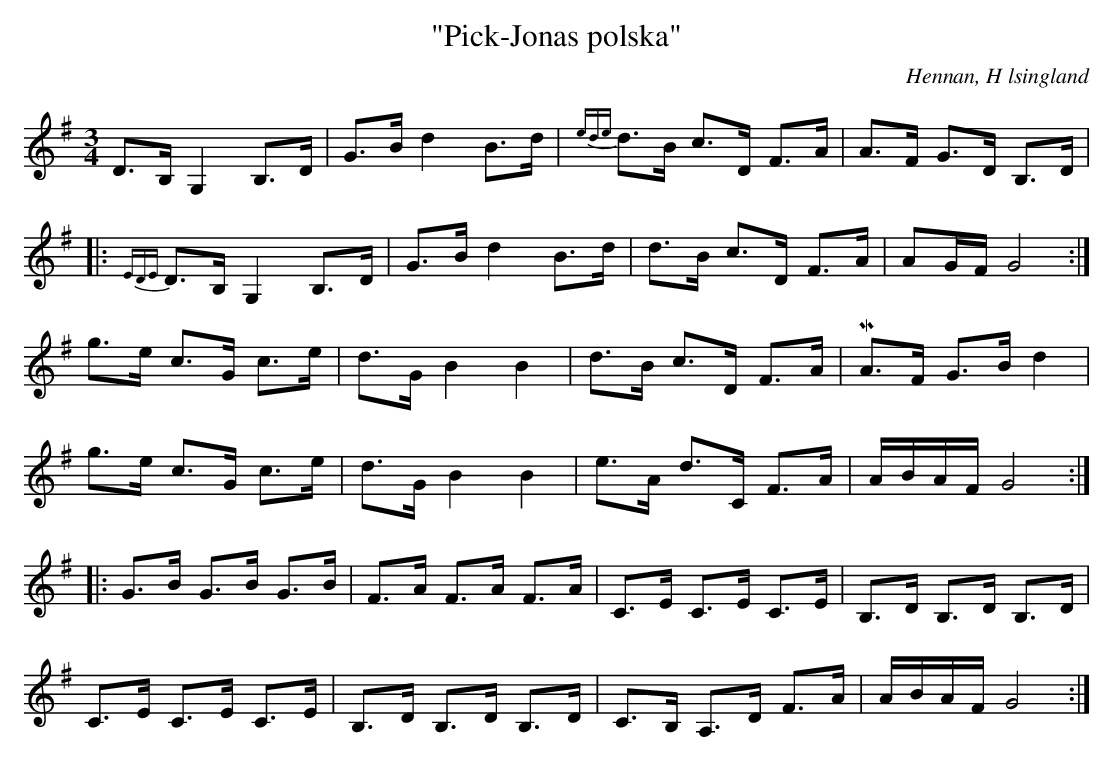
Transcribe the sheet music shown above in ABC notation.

X:1
T: "Pick-Jonas polska"
O: Hennan, H lsingland
M: 3/4
L: 1/8
K: G
D>B, G,2 B,>D | G>B d2 B>d | {ede}d>B c>D F>A| A>F G>D B,>D|
|:{EDE}D>B, G,2 B,>D|G>B d2 B>d | d>B c>D F>A| AG/F/ G4 :|
g>e c>G c>e | d>G B2 B2 | d>B c>D F>A|MA>F G>B d2|
g>e c>G c>e | d>G B2 B2 | e>A d>C F>A|A/B/A/F/ G4:|
|:G>B G>B G>B|F>A F>A F>A|C>E C>E C>E|B,>D B,>D B,>D|
C>E C>E C>E|B,>D B,>D B,>D|C>B, A,>D F>A |A/B/A/F/ G4:|
